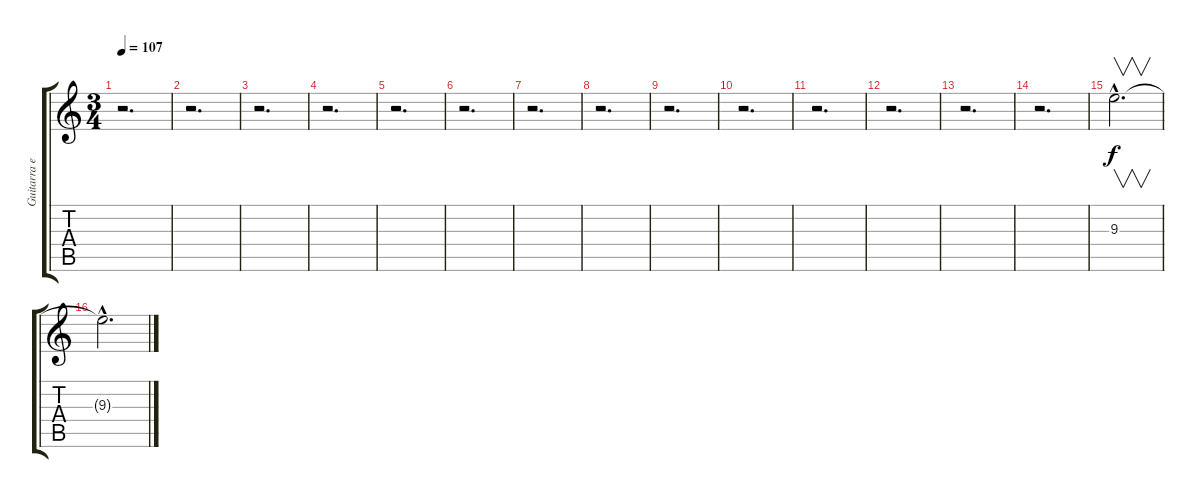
\track ("Guitarra eléctrica 2" "Guitarra e") {instrument distortionguitar}
\staff {score tabs}
\tuning (E4 B3 G3 D3 A2 E2) {hide}
\ts (3 4)
\tempo 107
\clef g2
\ks c
r.2{d dy f} |
r.2{d} |
r.2{d} |
r.2{d} |
r.2{d} |
r.2{d} |
r.2{d} |
r.2{d} |
r.2{d} |
r.2{d} |
r.2{d} |
r.2{d} |
r.2{d} |
r.2{d} |
9.3{hac}.2{v d} |
9.3{hac t}.2{d}
